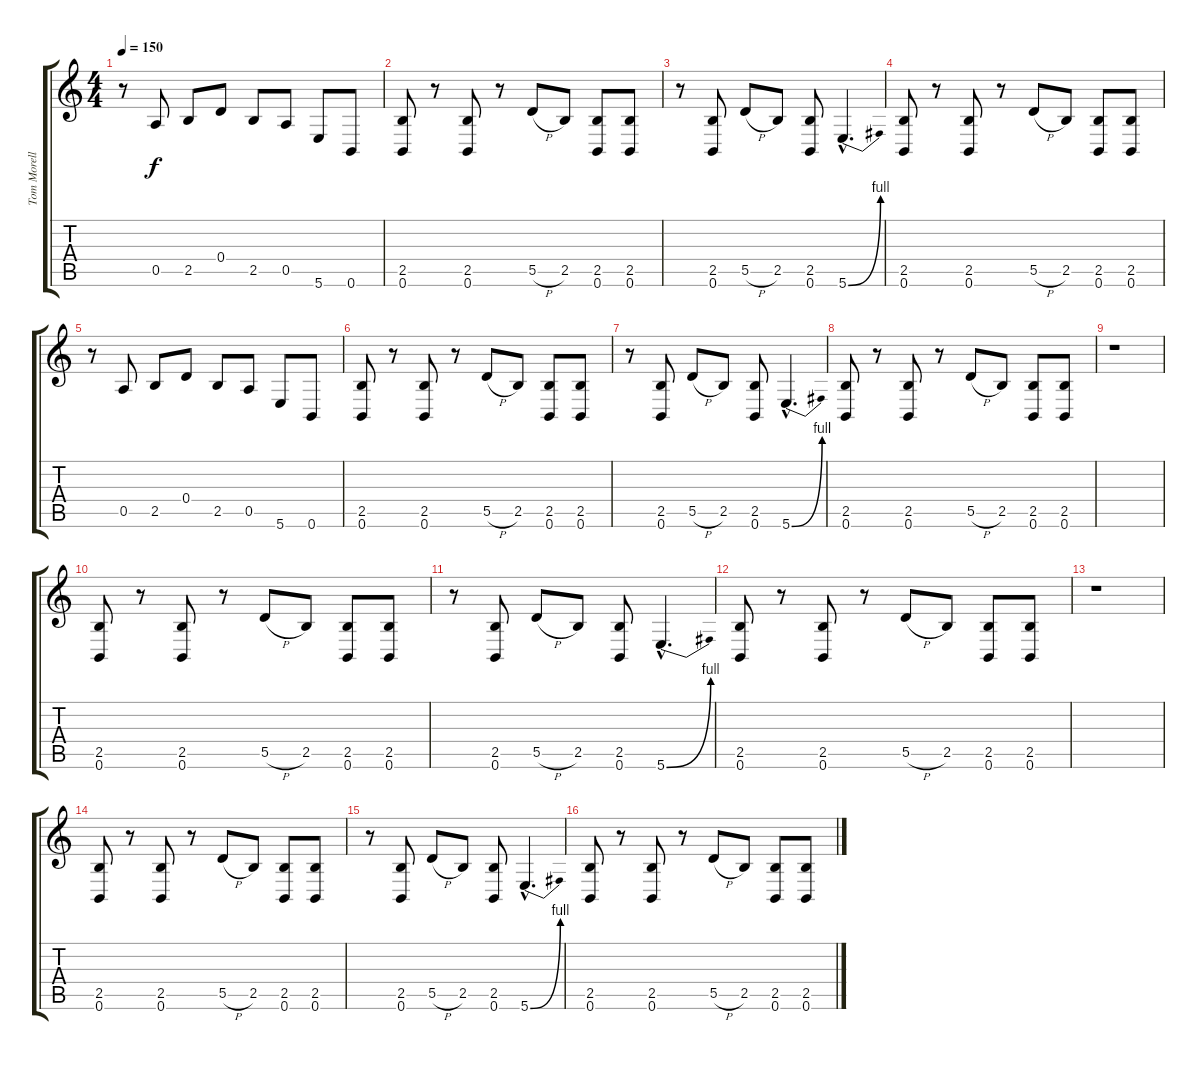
\track ("Tom Morello" "Tom Morell") {instrument overdrivenguitar}
\staff {score tabs}
\tuning (E4 B3 G3 D3 A2 B1) {hide}
\ts (4 4)
\tempo 150
\clef g2
\ks c
r.8{dy f} 0.5.8 2.5.8 0.4.8 2.5.8 0.5.8 5.6.8 0.6.8 |
(2.5 0.6).8 r.8 (2.5 0.6).8 r.8 5.5{h}.8 2.5.8 (2.5 0.6).8 (2.5 0.6).8 |
r.8 (2.5 0.6).8 5.5{h}.8 2.5.8 (2.5 0.6).8 5.6{be (bend 0 0 60 4) hac}.4{d} |
(2.5 0.6).8 r.8 (2.5 0.6).8 r.8 5.5{h}.8 2.5.8 (2.5 0.6).8 (2.5 0.6).8 |
r.8 0.5.8 2.5.8 0.4.8 2.5.8 0.5.8 5.6.8 0.6.8 |
(2.5 0.6).8{instrument electricguitarmuted} r.8 (2.5 0.6).8 r.8 5.5{h}.8 2.5.8 (2.5 0.6).8 (2.5 0.6).8 |
r.8 (2.5 0.6).8 5.5{h}.8 2.5.8 (2.5 0.6).8 5.6{be (bend 0 0 60 4) hac}.4{d} |
(2.5 0.6).8 r.8 (2.5 0.6).8 r.8 5.5{h}.8 2.5.8 (2.5 0.6).8 (2.5 0.6).8 |
r.1 |
(2.5 0.6).8{instrument electricguitarmuted} r.8 (2.5 0.6).8 r.8 5.5{h}.8 2.5.8 (2.5 0.6).8 (2.5 0.6).8 |
r.8 (2.5 0.6).8 5.5{h}.8 2.5.8 (2.5 0.6).8 5.6{be (bend 0 0 60 4) hac}.4{d} |
(2.5 0.6).8 r.8 (2.5 0.6).8 r.8 5.5{h}.8 2.5.8 (2.5 0.6).8 (2.5 0.6).8 |
r.1 |
(2.5 0.6).8{instrument electricguitarmuted} r.8 (2.5 0.6).8 r.8 5.5{h}.8 2.5.8 (2.5 0.6).8 (2.5 0.6).8 |
r.8 (2.5 0.6).8 5.5{h}.8 2.5.8 (2.5 0.6).8 5.6{be (bend 0 0 60 4) hac}.4{d} |
(2.5 0.6).8 r.8 (2.5 0.6).8 r.8 5.5{h}.8 2.5.8 (2.5 0.6).8 (2.5 0.6).8
